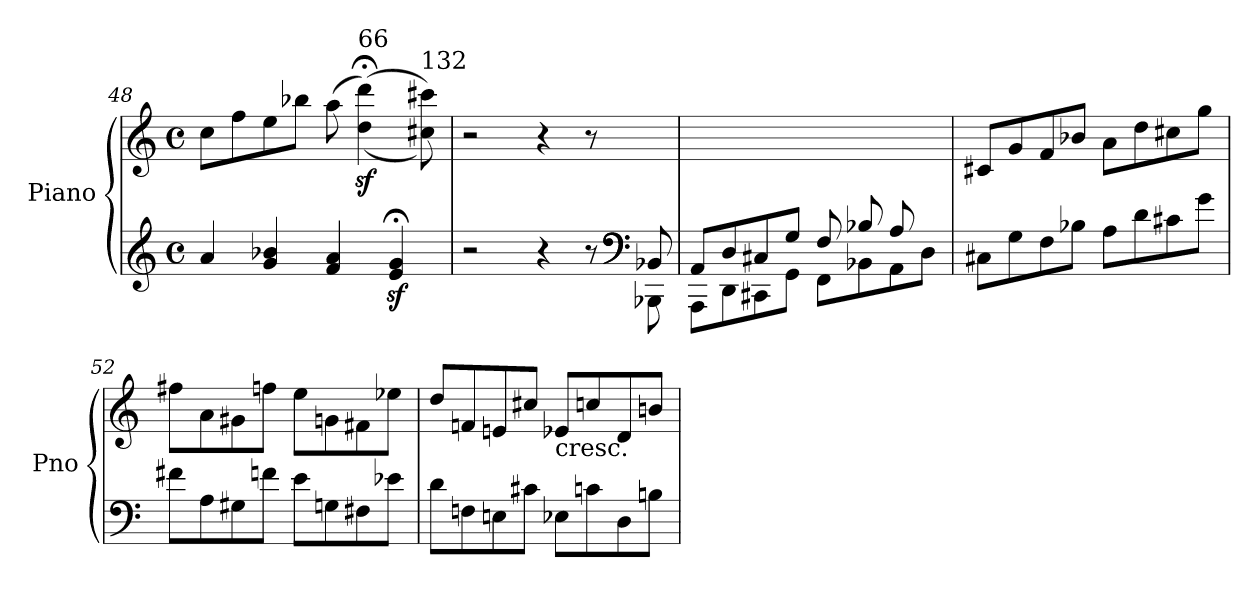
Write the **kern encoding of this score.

**kern	**kern
*part1	*part1
*staff2	*staff1
*I"Piano	*
*I'Pno	*
*clefG2	*clefG2
*k[]	*k[]
*C:	*C:
*M4/4	*M4/4
*met(c)	*met(c)
=48	=48
4a/	8cc\L
.	8ff\
4g/ 4b-X/	8ee\
.	8bb-X\J
4f/ 4a/	(8aa\
!	!LO:TX:a:t=66
.	((4dd\z<;< 4ddd\z<;<)
4e/z<;< 4g/z<;<	.
!	!LO:TX:a:t=132
.	8cc#X\ 8ccc#X\))
=49	=49
*^	*
2..ryy	2r	2r
.	4r	4r
.	8r	8r
*clefF4	*	*
8BB-X/	8BBB-X\	8ryy
=50	=50	=50
8AA/L	8AAA\L	2..ryy
8D/	8DD\	.
8C#X/	8CC#X\	.
8G/J	8GG\J	.
8F/L	8FF\L	.
8B-X/	8BB-X\	.
8A/	8AA\	.
8ryy	8D\J	8d\J
*v	*v	*
=51	=51
8C#X\L	8c#X/L
8G\	8g/
8F\	8f/
8B-X\J	8b-X/J
8A\L	8a\L
8d\	8dd\
8c#X\	8cc#X\
8g\J	8gg\J
!!LO:LB:g=z
=52	=52
8f#X\L	8ff#X\L
8A\	8a\
8G#X\	8g#X\
8fn\J	8ffn\J
8e\L	8ee\L
8Gn\	8gn\
8F#X\	8f#X\
8e-X\J	8ee-X\J
=53	=53
8d\L	8dd/L
8Fn\	8fn/
8En\	8en/
8c#X\J	8cc#X/J
!	!LO:TX:b:t=cresc.
8E-X\L	8e-X/L
8cn\	8ccn/
8D\	8d/
8Bn\J	8bn/J
=	=
*-	*-
